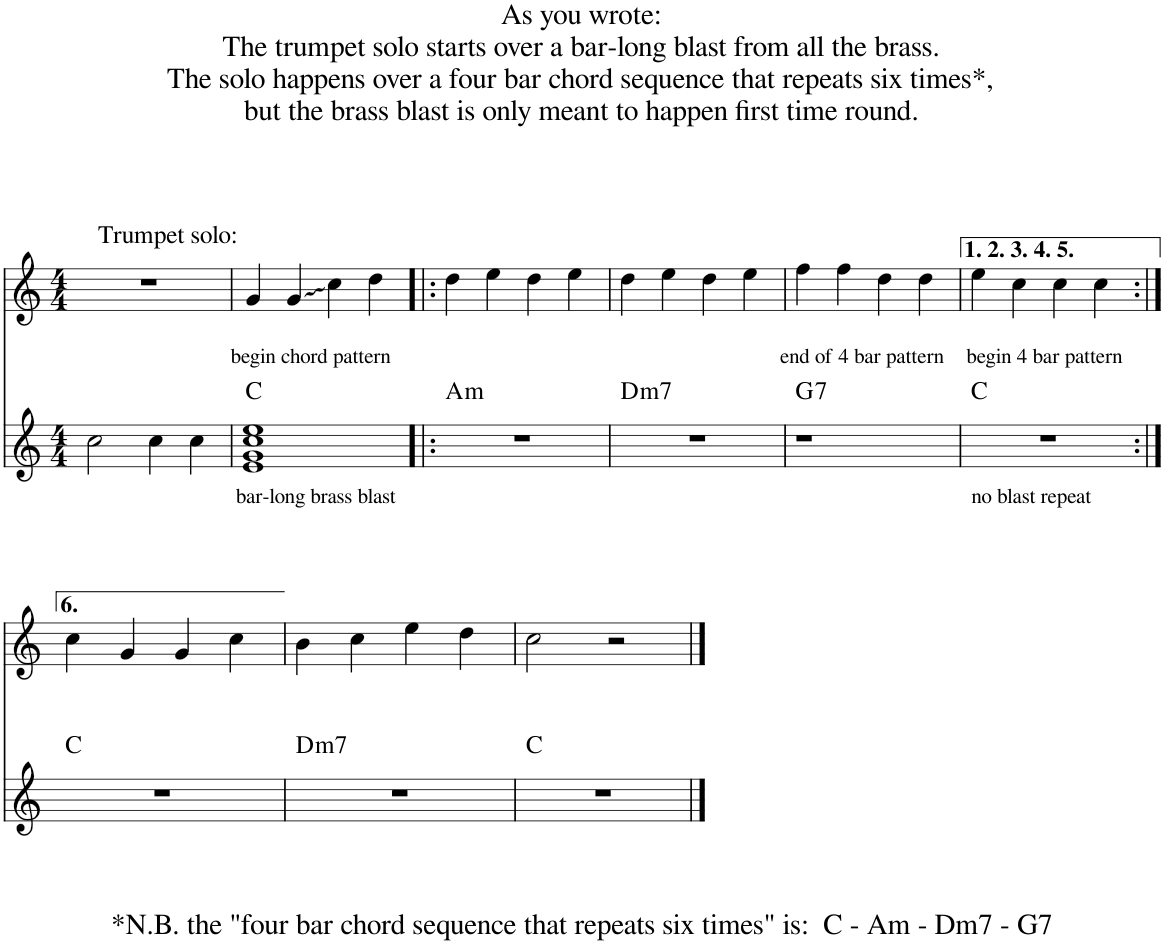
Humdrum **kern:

**kern	**harte	**kern
*part2	*part2	*part1
*staff2	*	*staff1
*I"Piano	*	*I"Bb Trumpet
*	*	*I'Tpt
*clefG2	*	*clefG2
*	*	*ITrd1c2
*k[]	*	*k[]
*M4/4	*	*M4/4
=1	=1	=1
!	!	!LO:TX:a:t=Trumpet solo&colon;
2cc\	.	1r
4cc\	.	.
4cc\	.	.
=2	=2	=2
!	!	!LO:TX:b:t=begin chord pattern
!LO:TX:b:t=bar-long brass blast	!	!
1e 1g 1cc 1ee	C:maj	4g/
.	.	4g/
.	.	4cc\
.	.	4dd\
=3!|:	=3!|:	=3!|:
!	!LO:H:kt=m	!
1r	A:min	4dd\
.	.	4ee\
.	.	4dd\
.	.	4ee\
=4	=4	=4
!	!LO:H:kt=m7	!
1r	D:min7	4dd\
.	.	4ee\
.	.	4dd\
.	.	4ee\
=5	=5	=5
!	!LO:H:kt=7	!LO:TX:b:t=end of 4 bar pattern
1r	G:7	4ff\
.	.	4ff\
.	.	4dd\
.	.	4dd\
=6	=6	=6
!	!	!LO:TX:b:t=begin 4 bar pattern
!LO:TX:b:t=no blast repeat	!	!
1r	C:maj	4ee\
.	.	4cc\
.	.	4cc\
.	.	4cc\
!!LO:LB:g=z
=7:|!	=7:|!	=7:|!
1r	C:maj	4cc\
.	.	4g/
.	.	4g/
.	.	4cc\
=8	=8	=8
!	!LO:H:kt=m7	!
1r	D:min7	4b\
.	.	4cc\
.	.	4ee\
.	.	4dd\
=9	=9	=9
1r	C:maj	2cc\
.	.	2r
==	==	==
*-	*-	*-
